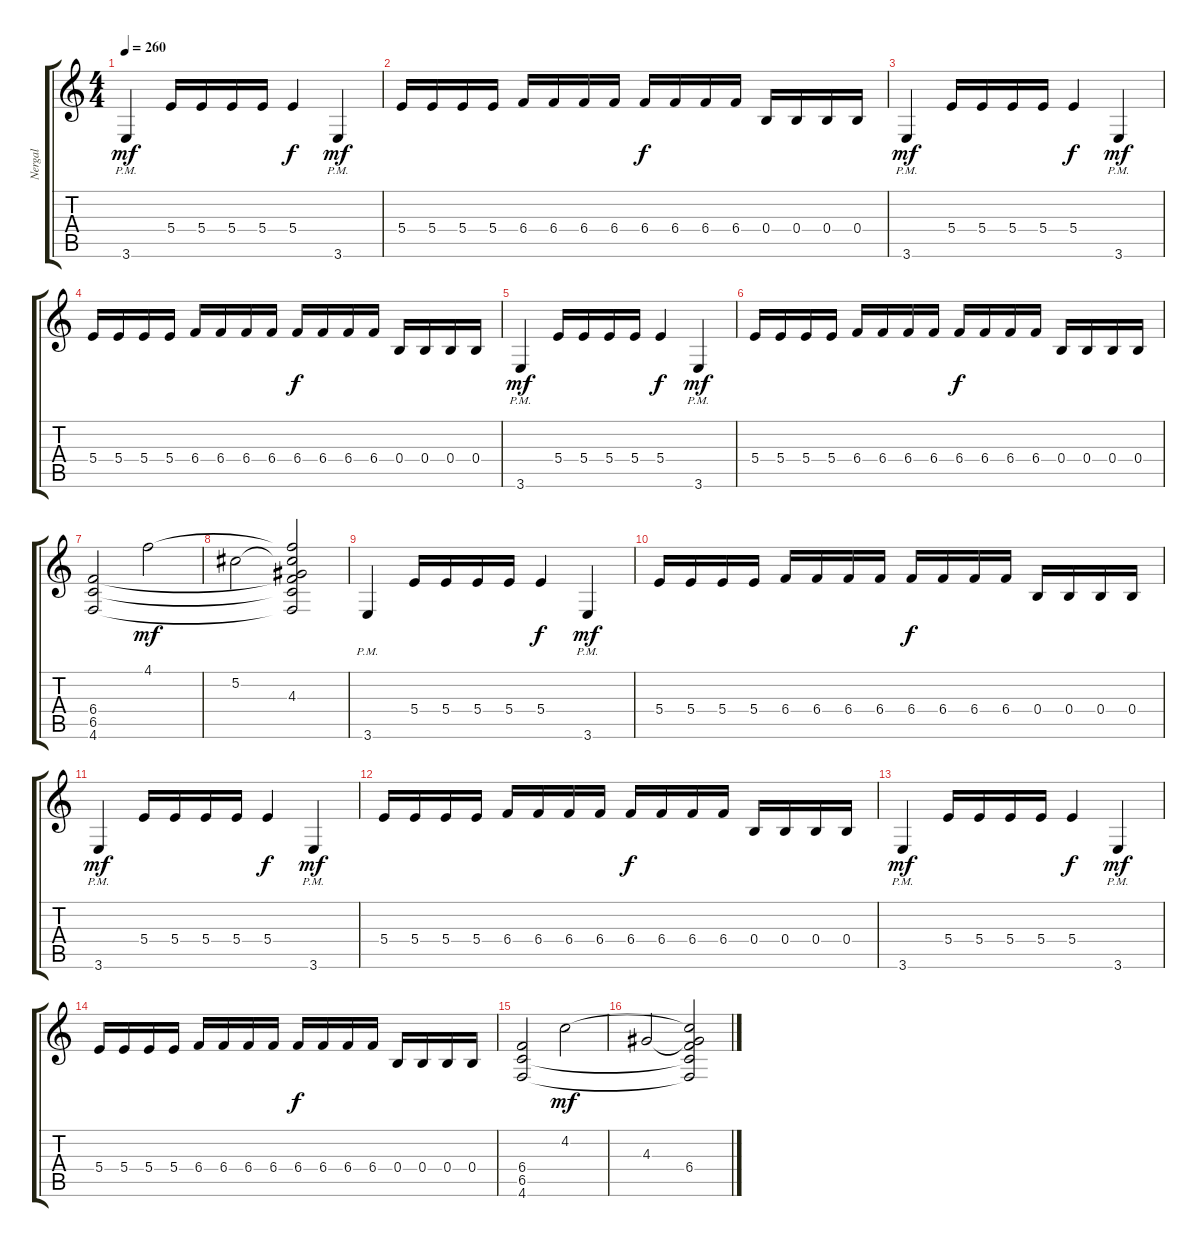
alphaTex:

\track ("Nergal" "Nergal") {instrument distortionguitar}
\staff {score tabs}
\tuning (Db4 Ab3 E3 B2 Gb2 Db2) {hide}
\ts (4 4)
\tempo 260
\clef g2
\ks c
3.6{pm}.4{dy mf} 5.4.16 5.4.16 5.4.16 5.4.16 5.4.4{dy f} 3.6{pm}.4{dy mf} |
5.4.16 5.4.16 5.4.16 5.4.16 6.4.16 6.4.16 6.4.16 6.4.16 6.4.16{dy f} 6.4.16 6.4.16 6.4.16 0.4.16 0.4.16 0.4.16 0.4.16 |
3.6{pm}.4{dy mf} 5.4.16 5.4.16 5.4.16 5.4.16 5.4.4{dy f} 3.6{pm}.4{dy mf} |
5.4.16 5.4.16 5.4.16 5.4.16 6.4.16 6.4.16 6.4.16 6.4.16 6.4.16{dy f} 6.4.16 6.4.16 6.4.16 0.4.16 0.4.16 0.4.16 0.4.16 |
3.6{pm}.4{dy mf} 5.4.16 5.4.16 5.4.16 5.4.16 5.4.4{dy f} 3.6{pm}.4{dy mf} |
5.4.16 5.4.16 5.4.16 5.4.16 6.4.16 6.4.16 6.4.16 6.4.16 6.4.16{dy f} 6.4.16 6.4.16 6.4.16 0.4.16 0.4.16 0.4.16 0.4.16 |
(6.4 6.5 4.6).2 4.1.2{dy mf} |
5.2.2 (4.1{t} 5.2{t} 4.3 6.4{t} 6.5{t} 4.6{t}).2 |
3.6{pm}.4 5.4.16 5.4.16 5.4.16 5.4.16 5.4.4{dy f} 3.6{pm}.4{dy mf} |
5.4.16 5.4.16 5.4.16 5.4.16 6.4.16 6.4.16 6.4.16 6.4.16 6.4.16{dy f} 6.4.16 6.4.16 6.4.16 0.4.16 0.4.16 0.4.16 0.4.16 |
3.6{pm}.4{dy mf} 5.4.16 5.4.16 5.4.16 5.4.16 5.4.4{dy f} 3.6{pm}.4{dy mf} |
5.4.16 5.4.16 5.4.16 5.4.16 6.4.16 6.4.16 6.4.16 6.4.16 6.4.16{dy f} 6.4.16 6.4.16 6.4.16 0.4.16 0.4.16 0.4.16 0.4.16 |
3.6{pm}.4{dy mf} 5.4.16 5.4.16 5.4.16 5.4.16 5.4.4{dy f} 3.6{pm}.4{dy mf} |
5.4.16 5.4.16 5.4.16 5.4.16 6.4.16 6.4.16 6.4.16 6.4.16 6.4.16{dy f} 6.4.16 6.4.16 6.4.16 0.4.16 0.4.16 0.4.16 0.4.16 |
(6.4 6.5 4.6).2 4.2.2{dy mf} |
4.3.2 (4.2{t} 4.3{t} 6.4 6.5{t} 4.6{t}).2
